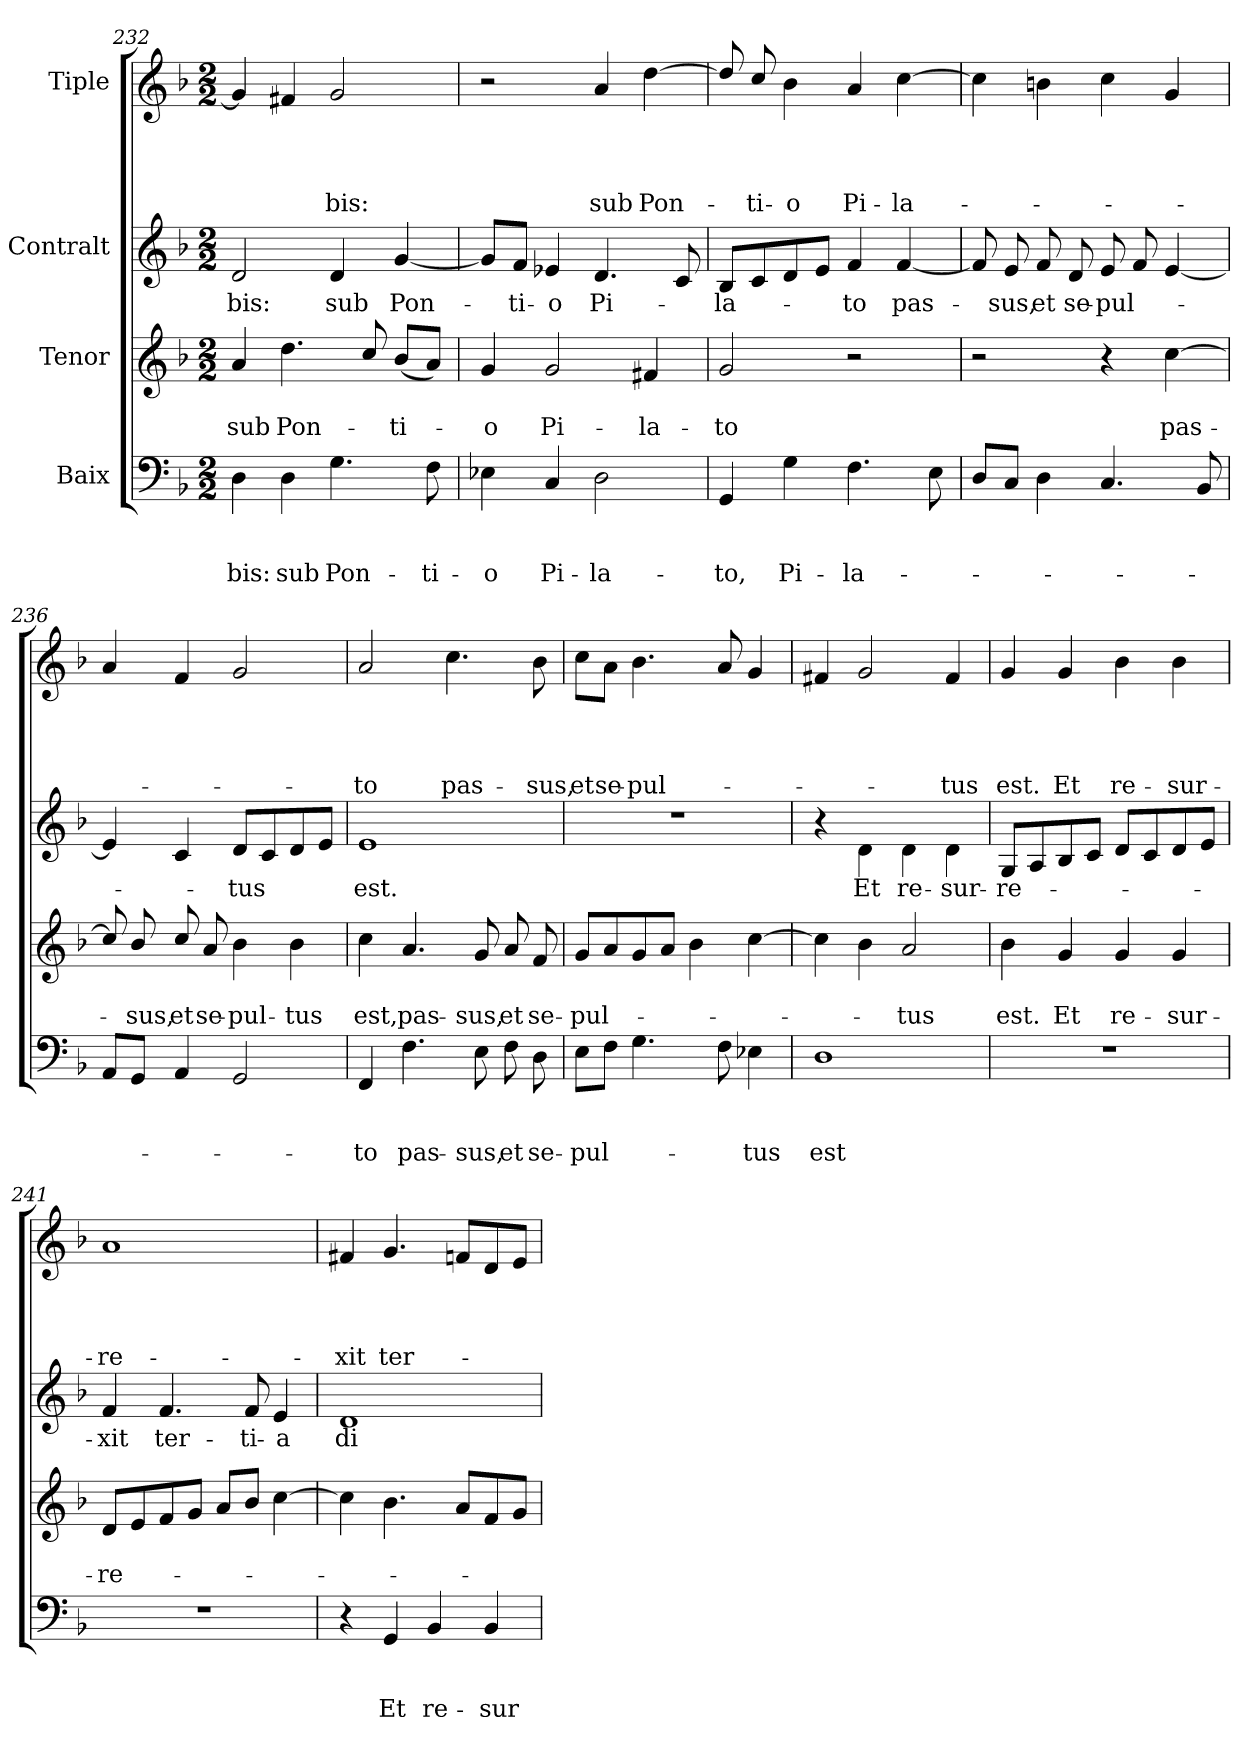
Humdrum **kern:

**kern	**text	**text	**text	**kern	**text	**text	**kern	**text	**kern	**text	**text	**text	**text
*part4	*part4	*part4	*part4	*part3	*part3	*part3	*part2	*part2	*part1	*part1	*part1	*part1	*part1
*staff4	*staff4	*staff4	*staff4	*staff3	*staff3	*staff3	*staff2	*staff2	*staff1	*staff1	*staff1	*staff1	*staff1
*I"Baix	*	*	*	*I"Tenor	*	*	*I"Contralt	*	*I"Tiple	*	*	*	*
*clefF4	*	*	*	*clefG2	*	*	*clefG2	*	*clefG2	*	*	*	*
*k[b-]	*	*	*	*k[b-]	*	*	*k[b-]	*	*k[b-]	*	*	*	*
*F:	*	*	*	*F:	*	*	*F:	*	*F:	*	*	*	*
*M2/2	*	*	*	*M2/2	*	*	*M2/2	*	*M2/2	*	*	*	*
=232	=232	=232	=232	=232	=232	=232	=232	=232	=232	=232	=232	=232	=232
!	!	!	!LO:LY:b	!	!	!LO:LY:b	!	!LO:LY:b	!	!	!	!	!
4D\	.	.	-bis:	4a/	.	sub	2d/	-bis:	4g/]	.	.	.	.
!	!	!	!LO:LY:b	!	!	!LO:LY:b	!	!	!	!	!	!	!
4D\	.	.	sub	4.dd\	.	Pon-	.	.	4f#X/	.	.	.	.
!	!	!	!LO:LY:b	!	!	!	!	!LO:LY:b	!	!	!	!	!LO:LY:b
4.G\	.	.	Pon-	.	.	.	4d/	sub	2g/	.	.	.	-bis:
.	.	.	.	8cc/	.	.	.	.	.	.	.	.	.
!	!	!	!	!	!	!LO:LY:b	!	!LO:LY:b	!	!	!	!	!
.	.	.	.	(>8b-/L	.	-ti-	[<4g/	Pon-	.	.	.	.	.
!	!	!	!LO:LY:b	!	!	!	!	!	!	!	!	!	!
8F\	.	.	-ti-	8a/J)	.	.	.	.	.	.	.	.	.
=233	=233	=233	=233	=233	=233	=233	=233	=233	=233	=233	=233	=233	=233
!	!	!	!LO:LY:b	!	!	!LO:LY:b	!	!	!	!	!	!	!
4E-X\	.	.	-o	4g/	.	-o	8g/L]	.	2r	.	.	.	.
!	!	!	!	!	!	!	!	!LO:LY:b	!	!	!	!	!
.	.	.	.	.	.	.	8f/J	-ti-	.	.	.	.	.
!	!	!	!LO:LY:b	!	!	!LO:LY:b	!	!LO:LY:b	!	!	!	!	!
4C/	.	.	Pi-	2g/	.	Pi-	4e-X/	-o	.	.	.	.	.
!	!	!	!LO:LY:b	!	!	!	!	!LO:LY:b	!	!	!	!	!LO:LY:b
2D\	.	.	-la-	.	.	.	4.d/	Pi-	4a/	.	.	.	sub
!	!	!	!	!	!	!LO:LY:b	!	!	!	!	!	!	!LO:LY:b
.	.	.	.	4f#X/	.	-la-	.	.	[>4dd\	.	.	.	Pon-
.	.	.	.	.	.	.	8c/	.	.	.	.	.	.
=234	=234	=234	=234	=234	=234	=234	=234	=234	=234	=234	=234	=234	=234
!	!	!	!LO:LY:b	!	!	!LO:LY:b	!	!LO:LY:b	!	!	!	!	!
4GG/	.	.	-to,	2g/	.	-to	8B-/L	-la-	8dd/]	.	.	.	.
!	!	!	!	!	!	!	!	!	!	!	!	!	!LO:LY:b
.	.	.	.	.	.	.	8c/	.	8cc/	.	.	.	-ti-
!	!	!	!LO:LY:b	!	!	!	!	!	!	!	!	!	!LO:LY:b
4G\	.	.	Pi-	.	.	.	8d/	.	4b-\	.	.	.	-o
.	.	.	.	.	.	.	8e/J	.	.	.	.	.	.
!	!	!	!LO:LY:b	!	!	!	!	!LO:LY:b	!	!	!	!	!LO:LY:b
4.F\	.	.	-la-	2r	.	.	4f/	-to	4a/	.	.	.	Pi-
!	!	!	!	!	!	!	!	!LO:LY:b	!	!	!	!	!LO:LY:b
.	.	.	.	.	.	.	[<4f/	pas-	[>4cc\	.	.	.	-la-
8E\	.	.	.	.	.	.	.	.	.	.	.	.	.
=235	=235	=235	=235	=235	=235	=235	=235	=235	=235	=235	=235	=235	=235
8D/L	.	.	.	2r	.	.	8f/]	.	4cc\]	.	.	.	.
!	!	!	!	!	!	!	!	!LO:LY:b	!	!	!	!	!
8C/J	.	.	.	.	.	.	8e/	-sus,	.	.	.	.	.
!	!	!	!	!	!	!	!	!LO:LY:b	!	!	!	!	!
4D\	.	.	.	.	.	.	8f/	et	4bn\	.	.	.	.
!	!	!	!	!	!	!	!	!LO:LY:b	!	!	!	!	!
.	.	.	.	.	.	.	8d/	se-	.	.	.	.	.
!	!	!	!	!	!	!	!	!LO:LY:b	!	!	!	!	!
4.C/	.	.	.	4r	.	.	8e/	-pul-	4cc\	.	.	.	.
.	.	.	.	.	.	.	8f/	.	.	.	.	.	.
!	!	!	!	!	!	!LO:LY:b	!	!	!	!	!	!	!
.	.	.	.	[>4cc\	.	pas-	[<4e/	.	4g/	.	.	.	.
8BB-/	.	.	.	.	.	.	.	.	.	.	.	.	.
!!LO:LB:g=z
=236	=236	=236	=236	=236	=236	=236	=236	=236	=236	=236	=236	=236	=236
8AA/L	.	.	.	8cc/]	.	.	4e/]	.	4a/	.	.	.	.
!	!	!	!	!	!	!LO:LY:b	!	!	!	!	!	!	!
8GG/J	.	.	.	8b-/	.	-sus,	.	.	.	.	.	.	.
!	!	!	!	!	!	!LO:LY:b	!	!	!	!	!	!	!
4AA/	.	.	.	8cc/	.	et	4c/	.	4f/	.	.	.	.
!	!	!	!	!	!	!LO:LY:b	!	!	!	!	!	!	!
.	.	.	.	8a/	.	se-	.	.	.	.	.	.	.
!	!	!	!	!	!	!LO:LY:b	!	!LO:LY:b	!	!	!	!	!
2GG/	.	.	.	4b-\	.	-pul-	8d/L	-tus	2g/	.	.	.	.
.	.	.	.	.	.	.	8c/	.	.	.	.	.	.
!	!	!	!	!	!	!LO:LY:b	!	!	!	!	!	!	!
.	.	.	.	4b-\	.	-tus	8d/	.	.	.	.	.	.
.	.	.	.	.	.	.	8e/J	.	.	.	.	.	.
=237	=237	=237	=237	=237	=237	=237	=237	=237	=237	=237	=237	=237	=237
!	!	!	!LO:LY:b	!	!	!LO:LY:b	!	!LO:LY:b	!	!	!	!	!LO:LY:b
4FF/	.	.	-to	4cc\	.	est,	1e	est.	2a/	.	.	.	-to
!	!	!	!LO:LY:b	!	!	!LO:LY:b	!	!	!	!	!	!	!
4.F\	.	.	pas-	4.a/	.	pas-	.	.	.	.	.	.	.
!	!	!	!	!	!	!	!	!	!	!	!	!	!LO:LY:b
.	.	.	.	.	.	.	.	.	4.cc\	.	.	.	pas-
!	!	!	!LO:LY:b	!	!	!LO:LY:b	!	!	!	!	!	!	!
8E\	.	.	-sus,	8g/	.	-sus,	.	.	.	.	.	.	.
!	!	!	!LO:LY:b	!	!	!LO:LY:b	!	!	!	!	!	!	!
8F\	.	.	et	8a/	.	et	.	.	.	.	.	.	.
!	!	!	!LO:LY:b	!	!	!LO:LY:b	!	!	!	!	!	!	!LO:LY:b
8D\	.	.	se-	8f/	.	se-	.	.	8b-\	.	.	.	-sus,
=238	=238	=238	=238	=238	=238	=238	=238	=238	=238	=238	=238	=238	=238
!	!	!	!LO:LY:b	!	!	!LO:LY:b	!	!	!	!	!	!	!LO:LY:b
8E\L	.	.	-pul-	8g/L	.	-pul-	1r	.	8cc\L	.	.	.	et
!	!	!	!	!	!	!	!	!	!	!	!	!	!LO:LY:b
8F\J	.	.	.	8a/	.	.	.	.	8a\J	.	.	.	se-
!	!	!	!	!	!	!	!	!	!	!	!	!	!LO:LY:b
4.G\	.	.	.	8g/	.	.	.	.	4.b-\	.	.	.	-pul-
.	.	.	.	8a/J	.	.	.	.	.	.	.	.	.
.	.	.	.	4b-\	.	.	.	.	.	.	.	.	.
8F\	.	.	.	.	.	.	.	.	8a/	.	.	.	.
!	!	!	!LO:LY:b	!	!	!	!	!	!	!	!	!	!
4E-X\	.	.	-tus	[>4cc\	.	.	.	.	4g/	.	.	.	.
=239	=239	=239	=239	=239	=239	=239	=239	=239	=239	=239	=239	=239	=239
!	!	!	!LO:LY:b	!	!	!	!	!	!	!	!	!	!
1D	.	.	est	4cc\]	.	.	4r	.	4f#X/	.	.	.	.
!	!	!	!	!	!	!	!	!LO:LY:b	!	!	!	!	!
.	.	.	.	4b-\	.	.	4d\	Et	2g/	.	.	.	.
!	!	!	!	!	!	!LO:LY:b	!	!LO:LY:b	!	!	!	!	!
.	.	.	.	2a/	.	-tus	4d\	re-	.	.	.	.	.
!	!	!	!	!	!	!	!	!LO:LY:b	!	!	!	!	!LO:LY:b
.	.	.	.	.	.	.	4d\	-sur-	4f#/	.	.	.	-tus
=240	=240	=240	=240	=240	=240	=240	=240	=240	=240	=240	=240	=240	=240
!	!	!	!	!	!	!LO:LY:b	!	!LO:LY:b	!	!	!	!	!LO:LY:b
1r	.	.	.	4b-\	.	est.	8G/L	-re-	4g/	.	.	.	est.
.	.	.	.	.	.	.	8A/	.	.	.	.	.	.
!	!	!	!	!	!	!LO:LY:b	!	!	!	!	!	!	!LO:LY:b
.	.	.	.	4g/	.	Et	8B-/	.	4g/	.	.	.	Et
.	.	.	.	.	.	.	8c/J	.	.	.	.	.	.
!	!	!	!	!	!	!LO:LY:b	!	!	!	!	!	!	!LO:LY:b
.	.	.	.	4g/	.	re-	8d/L	.	4b-\	.	.	.	re-
.	.	.	.	.	.	.	8c/	.	.	.	.	.	.
!	!	!	!	!	!	!LO:LY:b	!	!	!	!	!	!	!LO:LY:b
.	.	.	.	4g/	.	-sur-	8d/	.	4b-\	.	.	.	-sur-
.	.	.	.	.	.	.	8e/J	.	.	.	.	.	.
=241	=241	=241	=241	=241	=241	=241	=241	=241	=241	=241	=241	=241	=241
!	!	!	!	!	!	!LO:LY:b	!	!LO:LY:b	!	!	!	!	!LO:LY:b
1r	.	.	.	8d/L	.	-re-	4f/	-xit	1a	.	.	.	-re-
.	.	.	.	8e/	.	.	.	.	.	.	.	.	.
!	!	!	!	!	!	!	!	!LO:LY:b	!	!	!	!	!
.	.	.	.	8f/	.	.	4.f/	ter-	.	.	.	.	.
.	.	.	.	8g/J	.	.	.	.	.	.	.	.	.
.	.	.	.	8a/L	.	.	.	.	.	.	.	.	.
!	!	!	!	!	!	!	!	!LO:LY:b	!	!	!	!	!
.	.	.	.	8b-/J	.	.	8f/	-ti-	.	.	.	.	.
!	!	!	!	!	!	!	!	!LO:LY:b	!	!	!	!	!
.	.	.	.	[>4cc\	.	.	4e/	-a	.	.	.	.	.
!!LO:PB:g=z
=242	=242	=242	=242	=242	=242	=242	=242	=242	=242	=242	=242	=242	=242
!	!	!	!	!	!	!	!	!LO:LY:b	!	!	!	!	!LO:LY:b
4r	.	.	.	4cc\]	.	.	1d	di-	4f#X/	.	.	.	-xit
!	!	!	!LO:LY:b	!	!	!	!	!	!	!	!	!	!LO:LY:b
4GG/	.	.	Et	4.b-\	.	.	.	.	4.g/	.	.	.	ter-
!	!	!	!LO:LY:b	!	!	!	!	!	!	!	!	!	!
4BB-/	.	.	re-	.	.	.	.	.	.	.	.	.	.
.	.	.	.	8a/L	.	.	.	.	8fn/L	.	.	.	.
!	!	!	!LO:LY:b	!	!	!	!	!	!	!	!	!	!
4BB-/	.	.	-sur-	8f/	.	.	.	.	8d/	.	.	.	.
.	.	.	.	8g/J	.	.	.	.	8e/J	.	.	.	.
=	=	=	=	=	=	=	=	=	=	=	=	=	=
*-	*-	*-	*-	*-	*-	*-	*-	*-	*-	*-	*-	*-	*-
